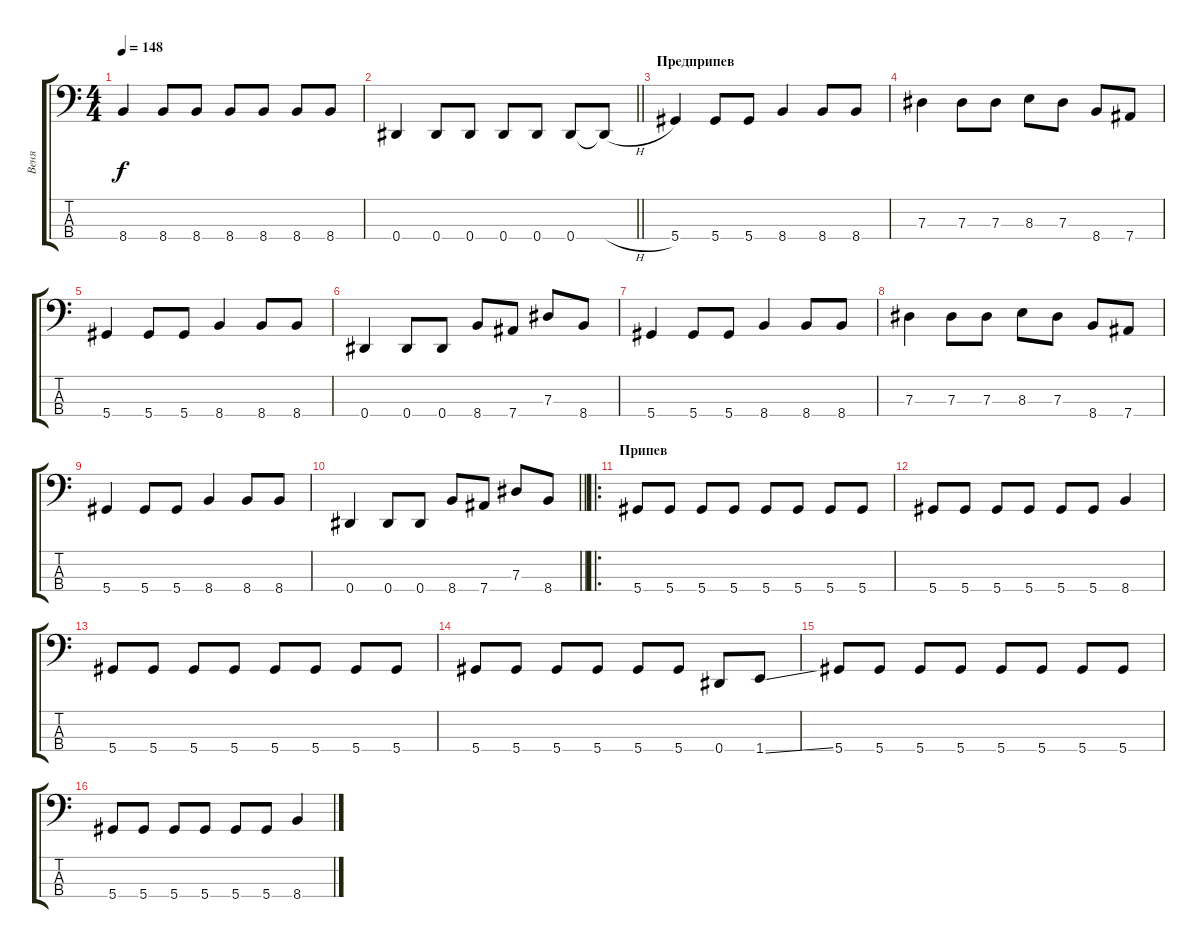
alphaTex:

\track ("Веня" "Веня") {instrument electricbasspick}
\staff {score tabs}
\tuning (Gb2 Db2 Ab1 Eb1) {hide}
\ts (4 4)
\tempo 148
\clef f4
\ks c
8.4.4{dy f} 8.4.8 8.4.8 8.4.8 8.4.8 8.4.8 8.4.8 |
\barLineRight lightlight
0.4.4 0.4.8 0.4.8 0.4.8 0.4.8 0.4.8 0.4{h t}.8 |
\section ("" "Предприпев")
5.4.4 5.4.8 5.4.8 8.4.4 8.4.8 8.4.8 |
7.3.4 7.3.8 7.3.8 8.3.8 7.3.8 8.4.8 7.4.8 |
5.4.4 5.4.8 5.4.8 8.4.4 8.4.8 8.4.8 |
0.4.4 0.4.8 0.4.8 8.4.8 7.4.8 7.3.8 8.4.8 |
5.4.4 5.4.8 5.4.8 8.4.4 8.4.8 8.4.8 |
7.3.4 7.3.8 7.3.8 8.3.8 7.3.8 8.4.8 7.4.8 |
5.4.4 5.4.8 5.4.8 8.4.4 8.4.8 8.4.8 |
\barLineRight lightlight
0.4.4 0.4.8 0.4.8 8.4.8 7.4.8 7.3.8 8.4.8 |
\ro
\section ("" "Припев")
5.4.8 5.4.8 5.4.8 5.4.8 5.4.8 5.4.8 5.4.8 5.4.8 |
5.4.8 5.4.8 5.4.8 5.4.8 5.4.8 5.4.8 8.4.4 |
5.4.8 5.4.8 5.4.8 5.4.8 5.4.8 5.4.8 5.4.8 5.4.8 |
5.4.8 5.4.8 5.4.8 5.4.8 5.4.8 5.4.8 0.4.8 1.4{ss}.8 |
5.4.8 5.4.8 5.4.8 5.4.8 5.4.8 5.4.8 5.4.8 5.4.8 |
5.4.8 5.4.8 5.4.8 5.4.8 5.4.8 5.4.8 8.4.4
